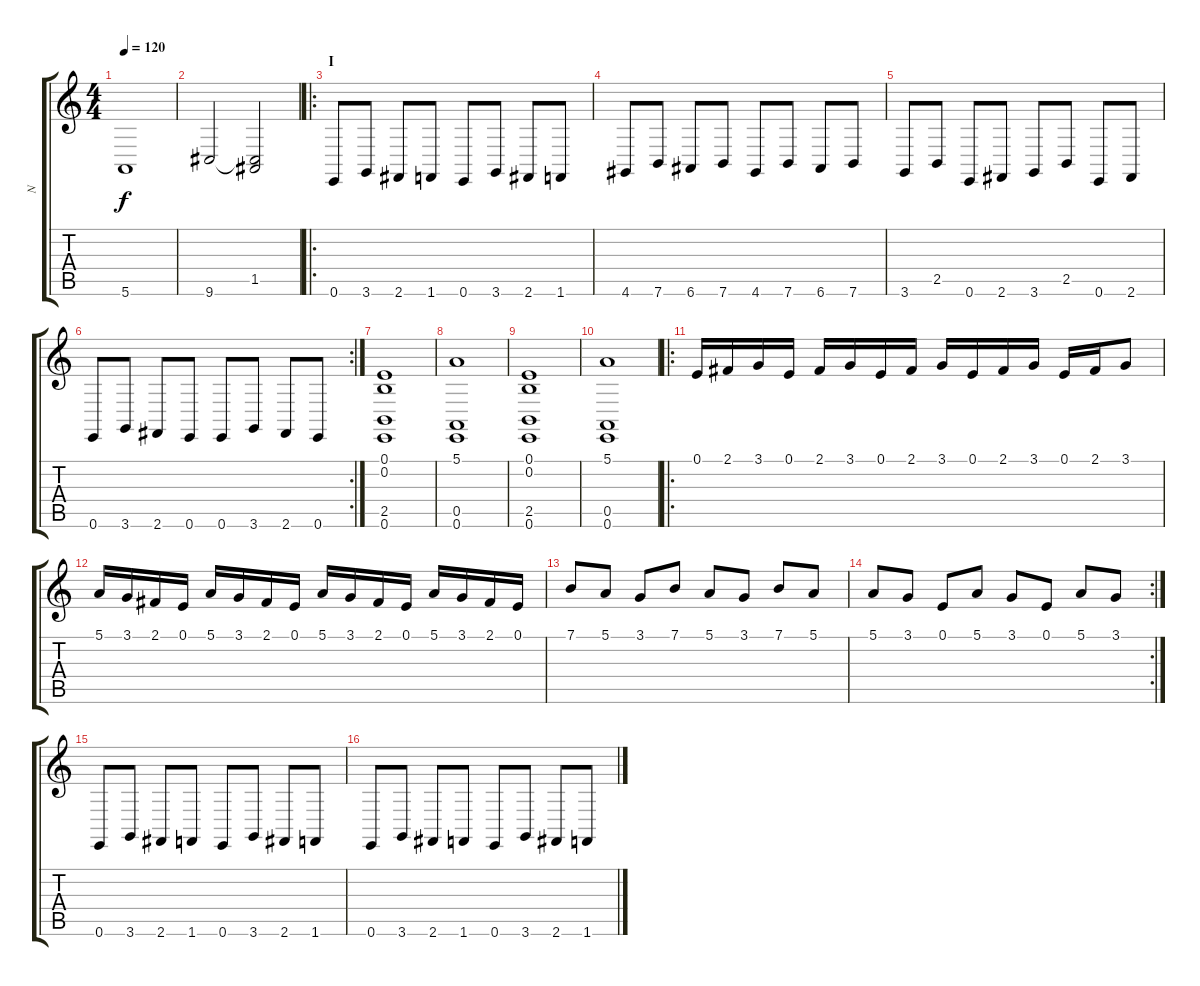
\track ("N" "N") {instrument shamisen}
\staff {score tabs}
\tuning (E4 B3 G3 D3 A2 E2) {hide}
\ts (4 4)
\tempo 120
\clef g2
\ks c
5.6.1{dy f balance 16 instrument birdtweet} |
9.6.2{balance 0} (1.5 9.6{t}).2 |
\ro
\section ("" "I")
0.6.8{balance 16 instrument shamisen} 3.6.8 2.6.8 1.6.8 0.6.8 3.6.8 2.6.8 1.6.8 |
4.6.8 7.6.8 6.6.8 7.6.8 4.6.8 7.6.8 6.6.8 7.6.8 |
3.6.8 2.5.8 0.6.8 2.6.8 3.6.8 2.5.8 0.6.8 2.6.8 |
\rc 2
0.6.8{balance 0} 3.6.8 2.6.8 0.6.8 0.6.8 3.6.8 2.6.8 0.6.8 |
(0.1 0.2 2.5 0.6).1{volume 10 balance 16 instrument stringensemble1} |
(5.1 0.5 0.6).1 |
(0.1 0.2 2.5 0.6).1 |
(5.1 0.5 0.6).1 |
\ro
0.1.16{volume 7 balance 0 instrument steeldrums} 2.1.16 3.1.16 0.1.16 2.1.16 3.1.16 0.1.16 2.1.16 3.1.16 0.1.16 2.1.16 3.1.16 0.1.16 2.1.16 3.1.8 |
5.1.16 3.1.16 2.1.16 0.1.16 5.1.16 3.1.16 2.1.16 0.1.16 5.1.16 3.1.16 2.1.16 0.1.16 5.1.16 3.1.16 2.1.16 0.1.16 |
7.1.8 5.1.8 3.1.8 7.1.8 5.1.8 3.1.8 7.1.8 5.1.8 |
\rc 2
5.1.8 3.1.8 0.1.8 5.1.8 3.1.8 0.1.8 5.1.8 3.1.8 |
0.6.8{balance 16 instrument shamisen} 3.6.8 2.6.8 1.6.8 0.6.8 3.6.8 2.6.8 1.6.8 |
0.6.8 3.6.8 2.6.8 1.6.8 0.6.8 3.6.8 2.6.8 1.6.8
